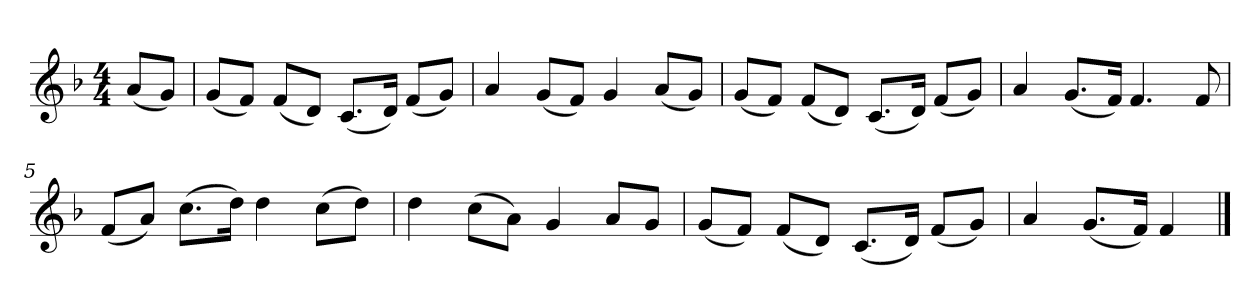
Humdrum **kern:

**kern
*part1
*staff1
*clefG2
*k[b-]
*M4/4
*MM76
=
(8a/L
8g/J)
=1
(8g/L
8f/J)
(8f/L
8d/J)
(8.c/L
16d/Jk)
(8f/L
8g/J)
=2
4a/
(8g/L
8f/J)
4g/
(8a/L
8g/J)
=3
(8g/L
8f/J)
(8f/L
8d/J)
(8.c/L
16d/Jk)
(8f/L
8g/J)
=4
4a/
(8.g/L
16f/Jk)
4.f/
8f/
=5
(8f/L
8a/J)
(8.cc\L
16dd\Jk)
4dd\
(8cc\L
8dd\J)
=6
4dd\
(8cc\L
8a\J)
4g/
8a/L
8g/J
=7
(8g/L
8f/J)
(8f/L
8d/J)
(8.c/L
16d/Jk)
(8f/L
8g/J)
=8
4a/
(8.g/L
16f/Jk)
4f/
==
*-
